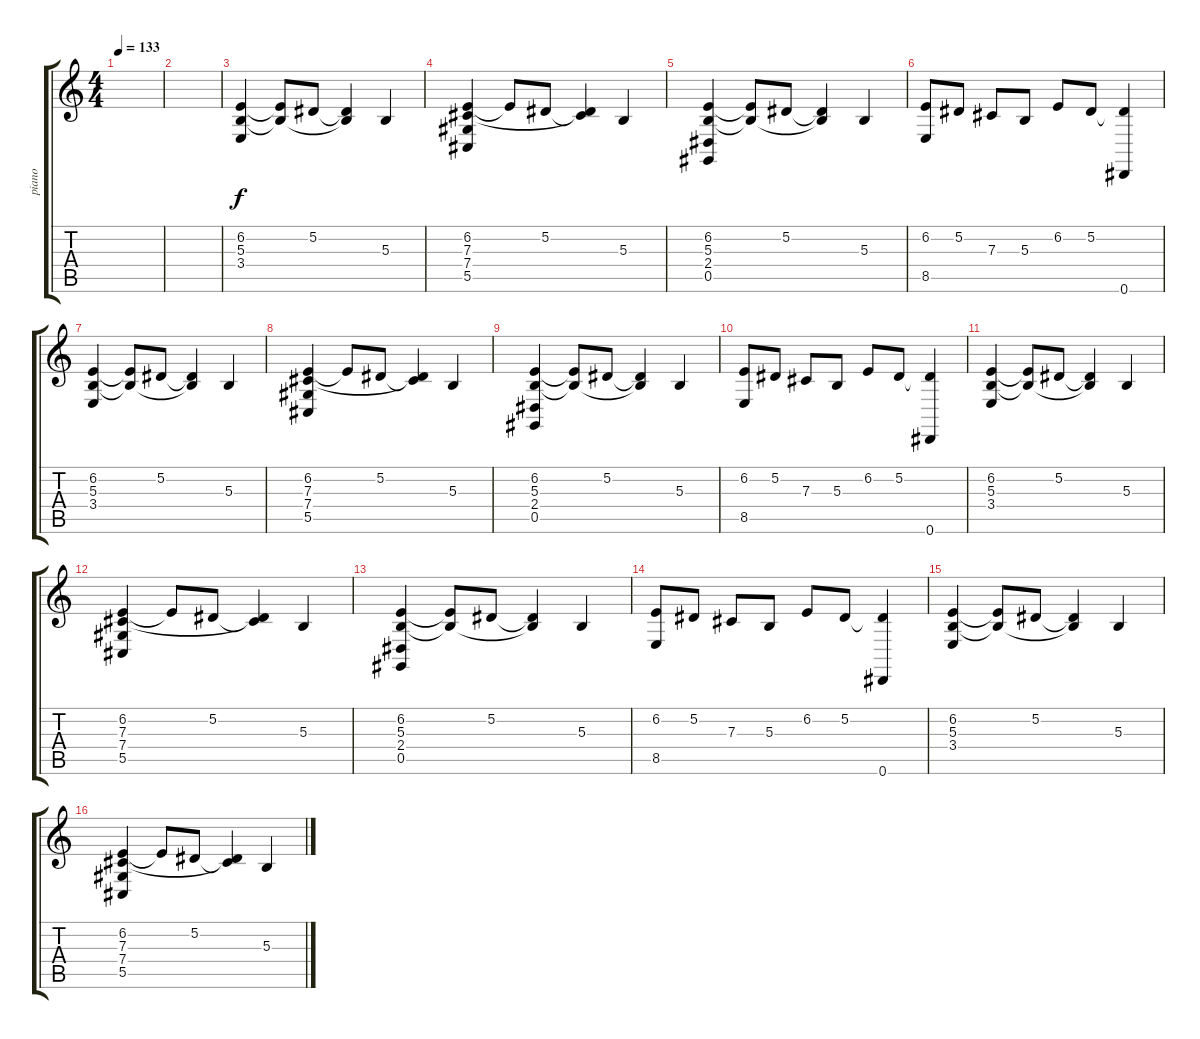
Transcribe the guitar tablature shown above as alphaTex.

\track ("piano" "piano") {instrument acousticgrandpiano}
\staff {score tabs}
\tuning (Eb4 Bb3 Gb3 Db3 Ab2 Eb2) {hide}
\ts (4 4)
\tempo 133
\clef g2
\ks c
|
|
(6.2 5.3 3.4).4 (6.2{t} 5.3{t}).8 5.2.8 (5.2{t} 5.3{t}).4 5.3.4 |
(6.2 7.3 7.4 5.5).4 6.2{t}.8 5.2.8 (5.2{t} 7.3{t}).4 5.3.4 |
(6.2 5.3 2.4 0.5).4 (6.2{t} 5.3{t}).8 5.2.8 (5.2{t} 5.3{t}).4 5.3.4 |
(6.2 8.5).8 5.2.8 7.3.8 5.3.8 6.2.8 5.2.8 (5.2{t} 0.6).4 |
(6.2 5.3 3.4).4 (6.2{t} 5.3{t}).8 5.2.8 (5.2{t} 5.3{t}).4 5.3.4 |
(6.2 7.3 7.4 5.5).4 6.2{t}.8 5.2.8 (5.2{t} 7.3{t}).4 5.3.4 |
(6.2 5.3 2.4 0.5).4 (6.2{t} 5.3{t}).8 5.2.8 (5.2{t} 5.3{t}).4 5.3.4 |
(6.2 8.5).8 5.2.8 7.3.8 5.3.8 6.2.8 5.2.8 (5.2{t} 0.6).4 |
(6.2 5.3 3.4).4 (6.2{t} 5.3{t}).8 5.2.8 (5.2{t} 5.3{t}).4 5.3.4 |
(6.2 7.3 7.4 5.5).4 6.2{t}.8 5.2.8 (5.2{t} 7.3{t}).4 5.3.4 |
(6.2 5.3 2.4 0.5).4 (6.2{t} 5.3{t}).8 5.2.8 (5.2{t} 5.3{t}).4 5.3.4 |
(6.2 8.5).8 5.2.8 7.3.8 5.3.8 6.2.8 5.2.8 (5.2{t} 0.6).4 |
(6.2 5.3 3.4).4 (6.2{t} 5.3{t}).8 5.2.8 (5.2{t} 5.3{t}).4 5.3.4 |
(6.2 7.3 7.4 5.5).4 6.2{t}.8 5.2.8 (5.2{t} 7.3{t}).4 5.3.4
